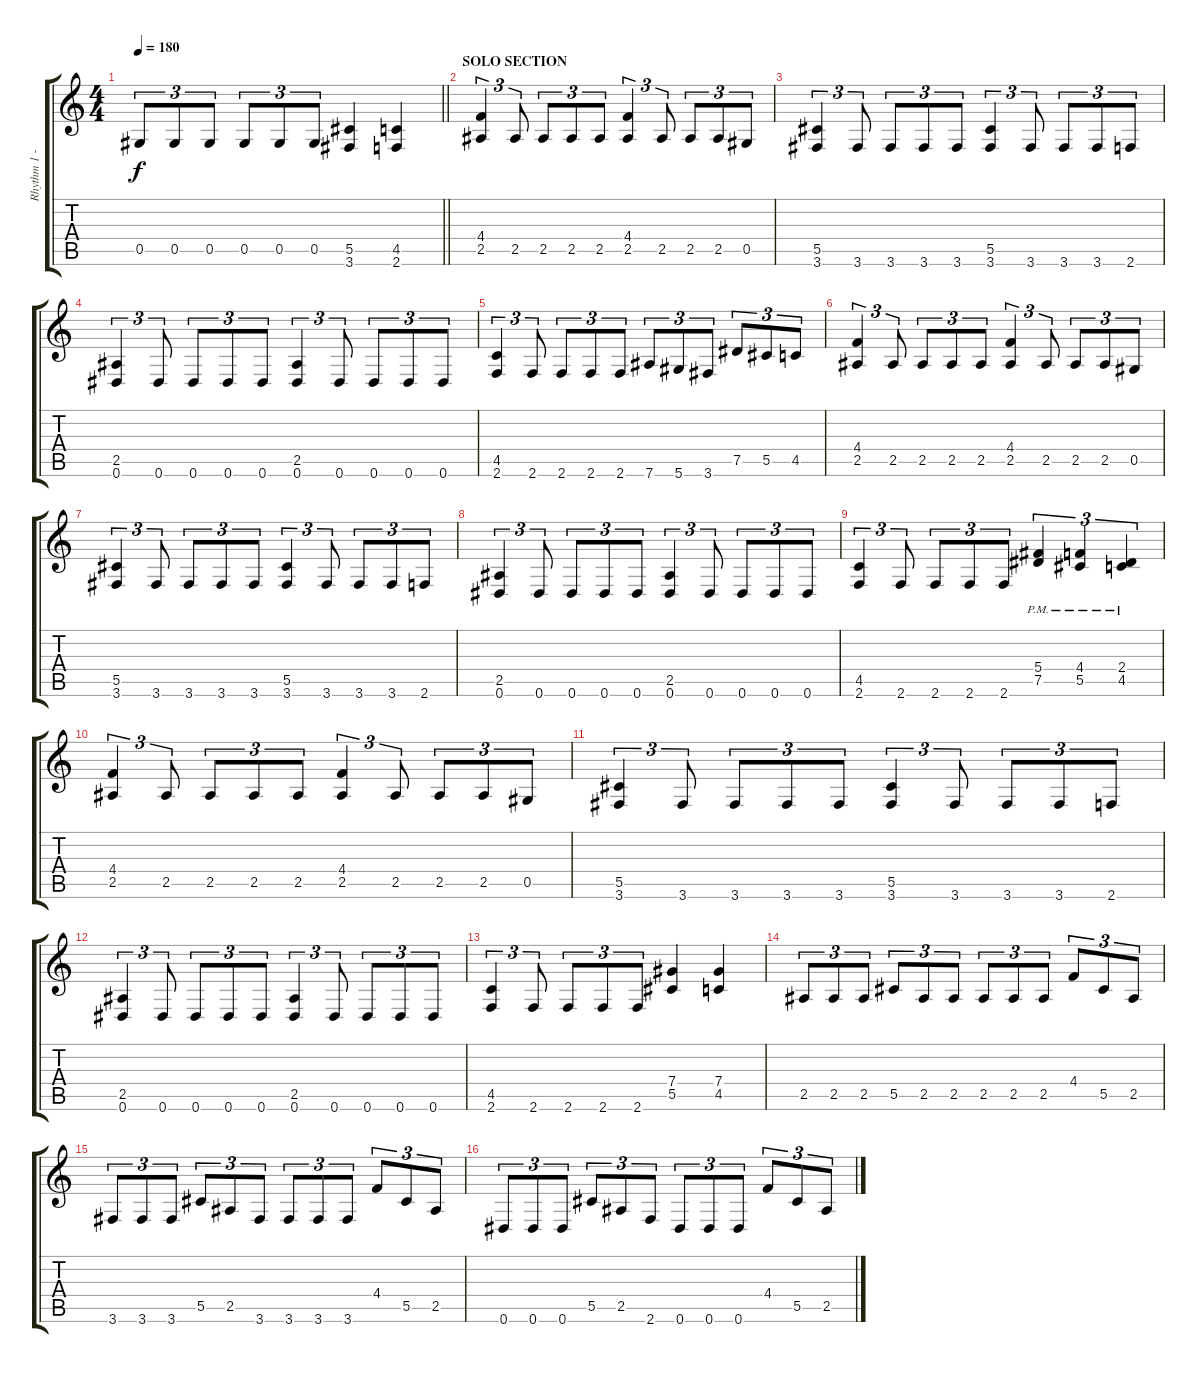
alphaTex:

\track ("Rhythm 1 - Ronny Dorian" "Rhythm 1 -") {instrument distortionguitar}
\staff {score tabs}
\tuning (Eb4 Bb3 Gb3 Db3 Ab2 Eb2) {hide}
\ts (4 4)
\tempo 180
\clef g2
\barLineRight lightlight
\ks c
0.5.8{tu (3 2) dy f} 0.5.8{tu (3 2)} 0.5.8{tu (3 2)} 0.5.8{tu (3 2)} 0.5.8{tu (3 2)} 0.5.8{tu (3 2)} (5.5 3.6).4 (4.5 2.6).4 |
\section ("" "SOLO SECTION")
(4.4 2.5).4{tu (3 2)} 2.5.8{tu (3 2)} 2.5.8{tu (3 2)} 2.5.8{tu (3 2)} 2.5.8{tu (3 2)} (4.4 2.5).4{tu (3 2)} 2.5.8{tu (3 2)} 2.5.8{tu (3 2)} 2.5.8{tu (3 2)} 0.5.8{tu (3 2)} |
(5.5 3.6).4{tu (3 2)} 3.6.8{tu (3 2)} 3.6.8{tu (3 2)} 3.6.8{tu (3 2)} 3.6.8{tu (3 2)} (5.5 3.6).4{tu (3 2)} 3.6.8{tu (3 2)} 3.6.8{tu (3 2)} 3.6.8{tu (3 2)} 2.6.8{tu (3 2)} |
(2.5 0.6).4{tu (3 2)} 0.6.8{tu (3 2)} 0.6.8{tu (3 2)} 0.6.8{tu (3 2)} 0.6.8{tu (3 2)} (2.5 0.6).4{tu (3 2)} 0.6.8{tu (3 2)} 0.6.8{tu (3 2)} 0.6.8{tu (3 2)} 0.6.8{tu (3 2)} |
(4.5 2.6).4{tu (3 2)} 2.6.8{tu (3 2)} 2.6.8{tu (3 2)} 2.6.8{tu (3 2)} 2.6.8{tu (3 2)} 7.6.8{tu (3 2)} 5.6.8{tu (3 2)} 3.6.8{tu (3 2)} 7.5.8{tu (3 2)} 5.5.8{tu (3 2)} 4.5.8{tu (3 2)} |
(4.4 2.5).4{tu (3 2)} 2.5.8{tu (3 2)} 2.5.8{tu (3 2)} 2.5.8{tu (3 2)} 2.5.8{tu (3 2)} (4.4 2.5).4{tu (3 2)} 2.5.8{tu (3 2)} 2.5.8{tu (3 2)} 2.5.8{tu (3 2)} 0.5.8{tu (3 2)} |
(5.5 3.6).4{tu (3 2)} 3.6.8{tu (3 2)} 3.6.8{tu (3 2)} 3.6.8{tu (3 2)} 3.6.8{tu (3 2)} (5.5 3.6).4{tu (3 2)} 3.6.8{tu (3 2)} 3.6.8{tu (3 2)} 3.6.8{tu (3 2)} 2.6.8{tu (3 2)} |
(2.5 0.6).4{tu (3 2)} 0.6.8{tu (3 2)} 0.6.8{tu (3 2)} 0.6.8{tu (3 2)} 0.6.8{tu (3 2)} (2.5 0.6).4{tu (3 2)} 0.6.8{tu (3 2)} 0.6.8{tu (3 2)} 0.6.8{tu (3 2)} 0.6.8{tu (3 2)} |
(4.5 2.6).4{tu (3 2)} 2.6.8{tu (3 2)} 2.6.8{tu (3 2)} 2.6.8{tu (3 2)} 2.6.8{tu (3 2)} (5.4{pm} 7.5{pm}).4{tu (3 2)} (4.4{pm} 5.5{pm}).4{tu (3 2)} (2.4{pm} 4.5{pm}).4{tu (3 2)} |
(4.4 2.5).4{tu (3 2)} 2.5.8{tu (3 2)} 2.5.8{tu (3 2)} 2.5.8{tu (3 2)} 2.5.8{tu (3 2)} (4.4 2.5).4{tu (3 2)} 2.5.8{tu (3 2)} 2.5.8{tu (3 2)} 2.5.8{tu (3 2)} 0.5.8{tu (3 2)} |
(5.5 3.6).4{tu (3 2)} 3.6.8{tu (3 2)} 3.6.8{tu (3 2)} 3.6.8{tu (3 2)} 3.6.8{tu (3 2)} (5.5 3.6).4{tu (3 2)} 3.6.8{tu (3 2)} 3.6.8{tu (3 2)} 3.6.8{tu (3 2)} 2.6.8{tu (3 2)} |
(2.5 0.6).4{tu (3 2)} 0.6.8{tu (3 2)} 0.6.8{tu (3 2)} 0.6.8{tu (3 2)} 0.6.8{tu (3 2)} (2.5 0.6).4{tu (3 2)} 0.6.8{tu (3 2)} 0.6.8{tu (3 2)} 0.6.8{tu (3 2)} 0.6.8{tu (3 2)} |
(4.5 2.6).4{tu (3 2)} 2.6.8{tu (3 2)} 2.6.8{tu (3 2)} 2.6.8{tu (3 2)} 2.6.8{tu (3 2)} (7.4 5.5).4 (7.4 4.5).4 |
2.5.8{tu (3 2)} 2.5.8{tu (3 2)} 2.5.8{tu (3 2)} 5.5.8{tu (3 2)} 2.5.8{tu (3 2)} 2.5.8{tu (3 2)} 2.5.8{tu (3 2)} 2.5.8{tu (3 2)} 2.5.8{tu (3 2)} 4.4.8{tu (3 2)} 5.5.8{tu (3 2)} 2.5.8{tu (3 2)} |
3.6.8{tu (3 2)} 3.6.8{tu (3 2)} 3.6.8{tu (3 2)} 5.5.8{tu (3 2)} 2.5.8{tu (3 2)} 3.6.8{tu (3 2)} 3.6.8{tu (3 2)} 3.6.8{tu (3 2)} 3.6.8{tu (3 2)} 4.4.8{tu (3 2)} 5.5.8{tu (3 2)} 2.5.8{tu (3 2)} |
0.6.8{tu (3 2)} 0.6.8{tu (3 2)} 0.6.8{tu (3 2)} 5.5.8{tu (3 2)} 2.5.8{tu (3 2)} 2.6.8{tu (3 2)} 0.6.8{tu (3 2)} 0.6.8{tu (3 2)} 0.6.8{tu (3 2)} 4.4.8{tu (3 2)} 5.5.8{tu (3 2)} 2.5.8{tu (3 2)}
